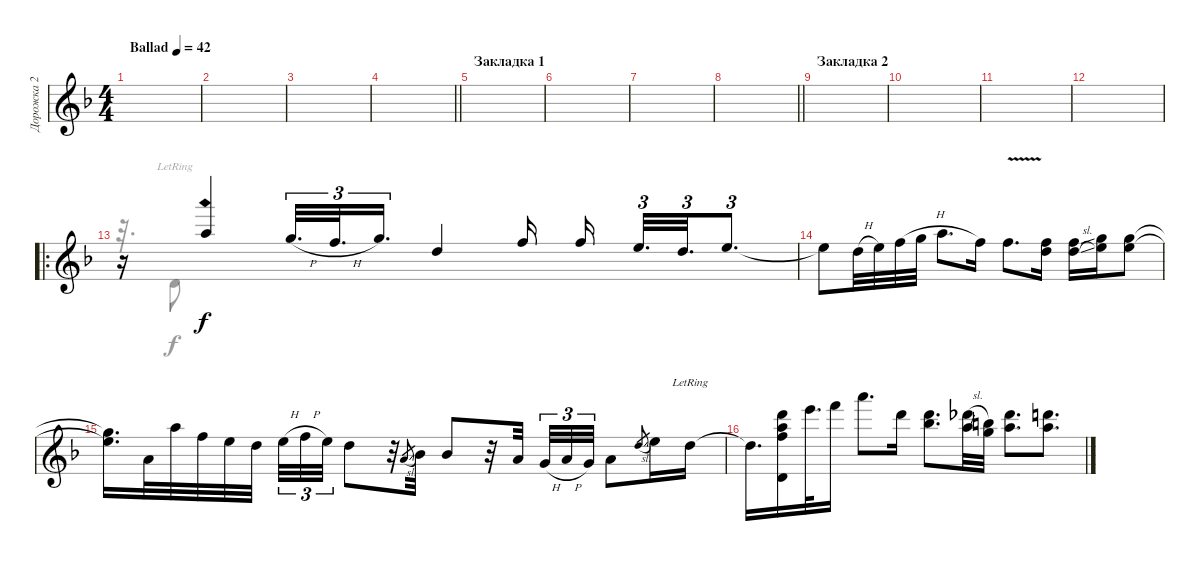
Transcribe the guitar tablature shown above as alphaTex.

\track ("Дорожка 2" "Дорожка 2") {instrument acousticguitarsteel}
\staff {score}
\tuning (E4 B3 G3 D3 A2 E2) {hide}
\voice
\ts (4 4)
\tempo (42 "Ballad")
\clef g2
\ks dminor
|
|
|
\barLineRight lightlight
|
\section ("" "Закладка 1")
|
|
|
\barLineRight lightlight
|
\section ("" "Закладка 2")
|
|
|
|
\ro
r.16 14.3{ah 12}.4 12.3{h}.32{d tu (3 2)} 10.3{h}.32{d tu (3 2)} 12.3.16{d tu (3 2)} 12.4.4 10.3.16 10.3.16{beam splitsecondary} 9.3.32{d tu (3 2)} 7.3.32{d tu (3 2)} 9.3.8{d tu (3 2)} |
9.3{t}.8 7.3{h}.32 9.3.32 10.3{h}.32 8.2.32 10.2.8{d} 10.3.16 10.3{v}.8{d} (1.1 3.2).16 (1.1{sl} 3.2{sl}).16 (3.1 5.2).16 (3.1 5.2).8 |
(3.1{t} 5.2{t}).16{d} 7.4.32 10.2.32 10.3.32 9.3.32 7.3.32 9.3{h}.32{tu (3 2)} 10.3{h}.32{tu (3 2)} 9.3.32{tu (3 2)} 7.3.8 r.32 7.4{sl}.8{gr} 8.4.32 8.4.8 r.32 7.4.32{beam splitsecondary} 5.4{h}.32{tu (3 2)} 7.4{h}.32{tu (3 2)} 5.4.32{tu (3 2)} 7.4.8 7.3{sl}.8{gr} 9.3.16 7.3{lr}.16 |
7.3{t}.16{d} (10.1 10.2 10.3 0.4).16{bd 480} 12.1.32{d} 13.1.16 17.1.8{d} 10.1.16 (10.1 11.2).8{d} (9.1{sl} 10.2).32 (7.1 8.2).32 (9.1 10.2).8{d} (10.1 10.2).8{d}
\voice
\clef g2
\ottava regular
\simile none
\ks dminor
|
|
|
\barLineRight lightlight
|
|
|
|
\barLineRight lightlight
|
|
|
|
|
r.32{d} 0.4{lr}.8 |
|
|
